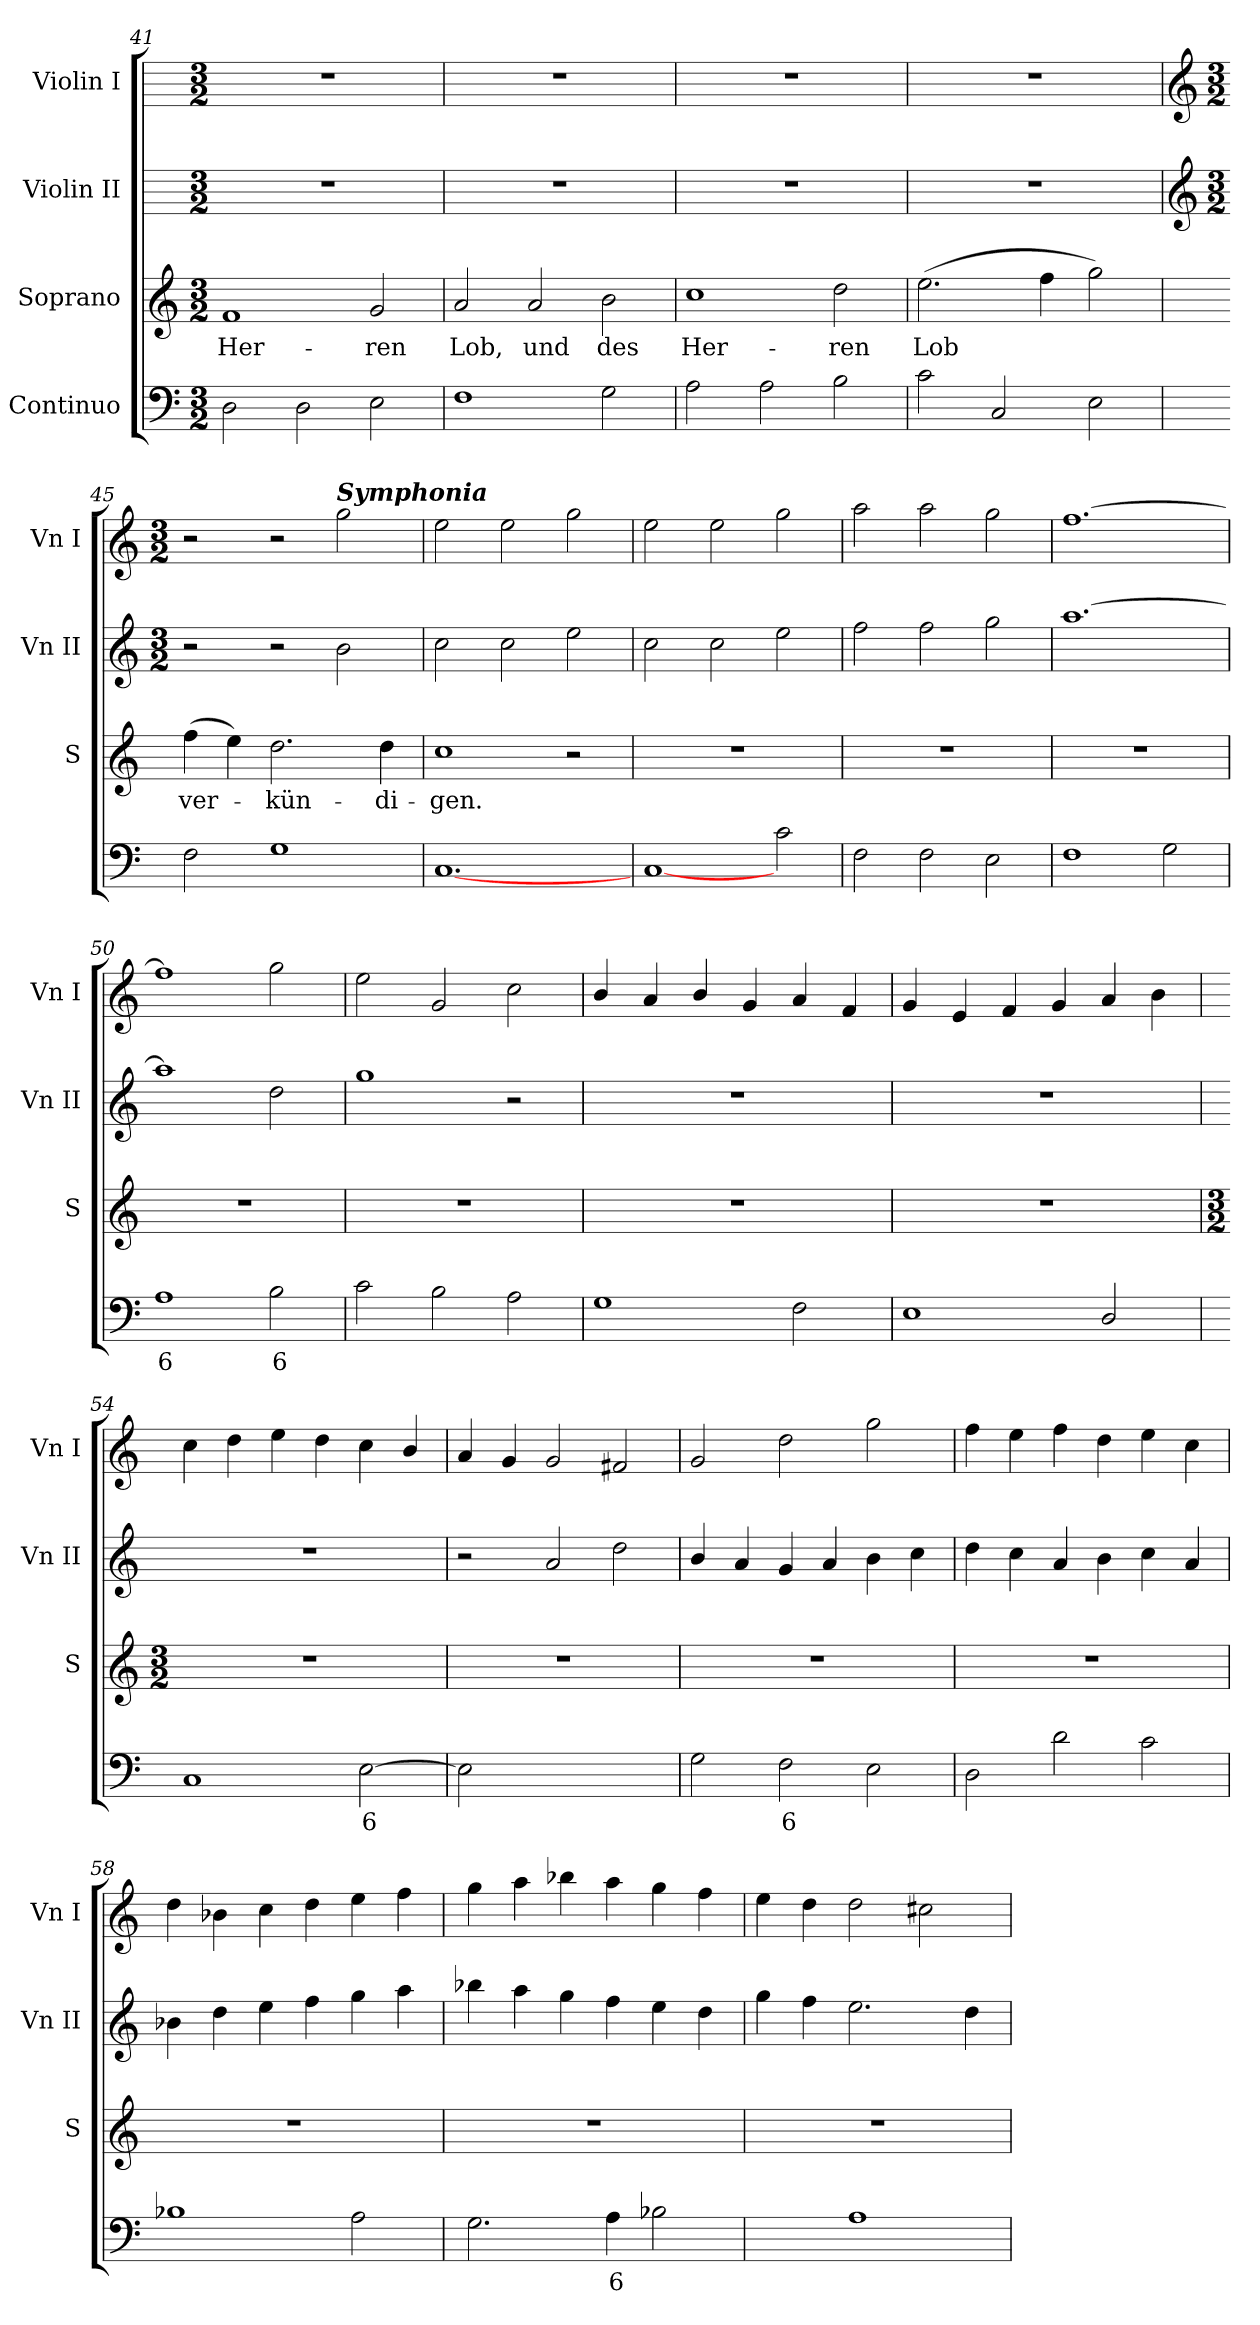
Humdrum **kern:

**kern	**text	**kern	**text	**kern	**kern
*part4	*part4	*part3	*part3	*part2	*part1
*staff4	*staff4	*staff3	*staff3	*staff2	*staff1
*I"Continuo	*	*I"Soprano	*	*I"Violin II	*I"Violin I
*	*	*I'S	*	*I'Vn II	*I'Vn I
*clefF4	*	*clefG2	*	*	*
*k[]	*	*k[]	*	*	*
*C:	*	*C:	*	*	*
*M3/2	*	*M3/2	*	*M3/2	*M3/2
=41	=41	=41	=41	=41	=41
!	!	!	!LO:LY:b	!	!
2D	.	1f	Her-	1.r	1.r
2D	.	.	.	.	.
!	!	!	!LO:LY:b	!	!
2E	.	2g	-ren	.	.
=42	=42	=42	=42	=42	=42
!	!	!	!LO:LY:b	!	!
1F	.	2a	Lob,	1.r	1.r
!	!	!	!LO:LY:b	!	!
.	.	2a	und	.	.
!	!	!	!LO:LY:b	!	!
2G	.	2b	des	.	.
=43	=43	=43	=43	=43	=43
!	!	!	!LO:LY:b	!	!
2A	.	1cc	Her-	1.r	1.r
2A	.	.	.	.	.
!	!	!	!LO:LY:b	!	!
2B	.	2dd	-ren	.	.
=44	=44	=44	=44	=44	=44
!	!	!	!LO:LY:b	!	!
2c	.	(>2.ee	Lob	1.r	1.r
2C	.	.	.	.	.
.	.	4ff	.	.	.
2E	.	2gg)	.	.	.
!!LO:LB:g=z
=45	=45	=45	=45	=45	=45
*	*	*	*	*clefG2	*clefG2
*	*	*	*	*k[]	*k[]
*	*	*	*	*C:	*C:
*	*	*	*	*M3/2	*M3/2
!	!	!	!LO:LY:b	!	!
2F	.	(>4ff	ver-	2r	2r
.	.	4ee)	.	.	.
!	!	!	!LO:LY:b	!	!
1G	.	2.dd	kün-	2r	2r
!	!	!	!	!	!LO:TX:a:Bi:t=Symphonia
.	.	.	.	2b	2gg
!	!	!	!LO:LY:b	!	!
.	.	4dd	-di-	.	.
=46	=46	=46	=46	=46	=46
!	!	!	!LO:LY:b	!	!
[1.C	.	1cc	-gen.	2cc	2ee
.	.	.	.	2cc	2ee
.	.	2r	.	2ee	2gg
=47	=47	=47	=47	=47	=47
!	!	!LO:N:vis=1	!	!	!
[1C	.	1.r	.	2cc	2ee
.	.	.	.	2cc	2ee
2c	.	.	.	2ee	2gg
=48	=48	=48	=48	=48	=48
!	!	!LO:N:vis=1	!	!	!
2F	.	1.r	.	2ff	2aa
2F	.	.	.	2ff	2aa
2E	.	.	.	2gg	2gg
=49	=49	=49	=49	=49	=49
!	!	!LO:N:vis=1	!	!	!
1F	.	1.r	.	[1.aa	[1.ff
2G	.	.	.	.	.
=50	=50	=50	=50	=50	=50
!	!LO:LY:b	!LO:N:vis=1	!	!	!
1A	6	1.r	.	1aa]	1ff]
!	!LO:LY:b	!	!	!	!
2B	6	.	.	2dd	2gg
=51	=51	=51	=51	=51	=51
!	!	!LO:N:vis=1	!	!	!
2c	.	1.r	.	1gg	2ee
2B	.	.	.	.	2g
2A	.	.	.	2r	2cc
=52	=52	=52	=52	=52	=52
!	!	!LO:N:vis=1	!	!LO:N:vis=1	!
1G	.	1.r	.	1.r	4b/
.	.	.	.	.	4a
.	.	.	.	.	4b/
.	.	.	.	.	4g
2F	.	.	.	.	4a
.	.	.	.	.	4f
=53	=53	=53	=53	=53	=53
!	!	!LO:N:vis=1	!	!LO:N:vis=1	!
1E	.	1.r	.	1.r	4g
.	.	.	.	.	4e
.	.	.	.	.	4f
.	.	.	.	.	4g
2D/	.	.	.	.	4a
.	.	.	.	.	4b
!!LO:LB:g=z
=54	=54	=54	=54	=54	=54
*	*	*M3/2	*	*	*
!	!	!	!	!LO:N:vis=1	!
1C	.	1.r	.	1.r	4cc
.	.	.	.	.	4dd
.	.	.	.	.	4ee
.	.	.	.	.	4dd
!	!LO:LY:b	!	!	!	!
[2E	6	.	.	.	4cc
.	.	.	.	.	4b/
=55	=55	=55	=55	=55	=55
2E]	.	1.r	.	2r	4a
.	.	.	.	.	4g
!	!LO:LY:b	!	!	!	!
[2Dyy	4	.	.	2a	2g
2Dyy]	.	.	.	2dd	2f#X
=56	=56	=56	=56	=56	=56
2G	.	1.r	.	4b/	2g
.	.	.	.	4a	.
!	!LO:LY:b	!	!	!	!
2F	6	.	.	4g	2dd
.	.	.	.	4a	.
2E	.	.	.	4b	2gg
.	.	.	.	4cc	.
=57	=57	=57	=57	=57	=57
2D	.	1.r	.	4dd	4ff
.	.	.	.	4cc	4ee
2d	.	.	.	4a	4ff
.	.	.	.	4b	4dd
2c	.	.	.	4cc	4ee
.	.	.	.	4a	4cc
=58	=58	=58	=58	=58	=58
1B-X	.	1.r	.	4b-X	4dd
.	.	.	.	4dd	4b-X
.	.	.	.	4ee	4cc
.	.	.	.	4ff	4dd
2A	.	.	.	4gg	4ee
.	.	.	.	4aa	4ff
=59	=59	=59	=59	=59	=59
2.G	.	1.r	.	4bb-X	4gg
.	.	.	.	4aa	4aa
.	.	.	.	4gg	4bb-X
!	!LO:LY:b	!	!	!	!
4A	6	.	.	4ff	4aa
2B-X	.	.	.	4ee	4gg
.	.	.	.	4dd	4ff
=60	=60	=60	=60	=60	=60
!	!LO:LY:b	!	!	!	!
[4Gyy	6	1.r	.	4gg	4ee
!	!LO:LY:b	!	!	!	!
4Gyy]	5	.	.	4ff	4dd
1A	.	.	.	2.ee	2dd
.	.	.	.	.	2cc#X
.	.	.	.	4dd	.
=	=	=	=	=	=
*-	*-	*-	*-	*-	*-
